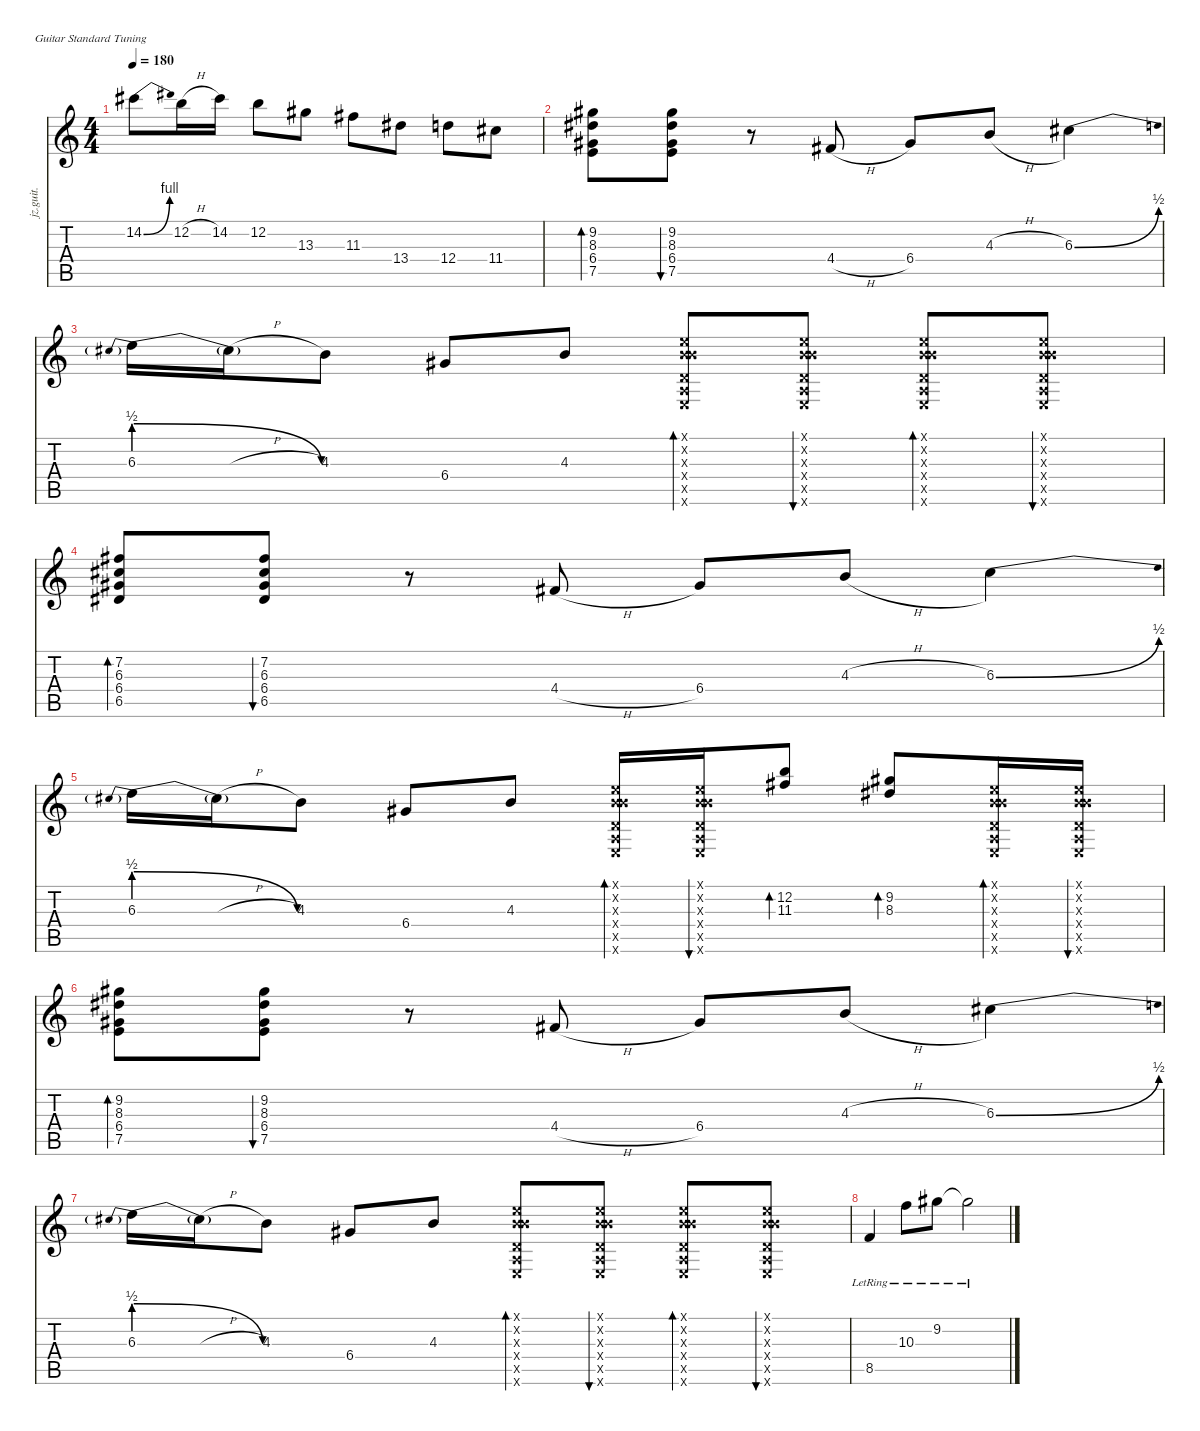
\defaultSystemsLayout 4
\hideDynamics
\bracketExtendMode nobrackets
\otherSystemsTrackNameOrientation horizontal
\track ("音轨 1" "jz.guit.") {instrument electricguitarjazz}
\staff {score tabs}
\tuning (E4 B3 G3 D3 A2 E2)
\ts (4 4)
\tempo 180
\clef g2
\ks c
14.2{be (bend 0 0 60 4) t}.8{dy f} 12.2{h}.16 14.2.16 12.2.8 13.3.8 11.3.8 13.4.8 12.4.8 11.4.8 |
(9.2 8.3 6.4 7.5).8{bd 60} (9.2 8.3 6.4 7.5).8{bu 60} r.8 4.4{h}.8 6.4.8 4.3{h}.8 6.3{be (bend 0 0 15 2)}.4 |
6.3{be (prebendrelease 0 2 60 0)}.16 6.3{h t}.16 4.3.8 6.4.8 4.3.8 (0.1{x} 0.2{x} 4.3{x} 0.4{x} 0.5{x} 0.6{x}).8{bd 60} (0.1{x} 0.2{x} 4.3{x} 0.4{x} 0.5{x} 0.6{x}).8{bu 60} (0.1{x} 0.2{x} 4.3{x} 0.4{x} 0.5{x} 0.6{x}).8{bd 60} (0.1{x} 0.2{x} 4.3{x} 0.4{x} 0.5{x} 0.6{x}).8{bu 60} |
(7.2 6.3 6.4 6.5).8{bd 60} (7.2 6.3 6.4 6.5).8{bu 60} r.8 4.4{h}.8 6.4.8 4.3{h}.8 6.3{be (bend 0 0 15 2)}.4 |
6.3{be (prebendrelease 0 2 60 0)}.16 6.3{h t}.16 4.3.8 6.4.8 4.3.8 (0.1{x} 0.2{x} 4.3{x} 0.4{x} 0.5{x} 0.6{x}).16{bd 60} (0.1{x} 0.2{x} 4.3{x} 0.4{x} 0.5{x} 0.6{x}).16{bu 60} (12.2 11.3).8{bd 60} (9.2 8.3).8{bd 60} (0.1{x} 0.2{x} 4.3{x} 0.4{x} 0.5{x} 0.6{x}).16{bd 60} (0.1{x} 0.2{x} 4.3{x} 0.4{x} 0.5{x} 0.6{x}).16{bu 60} |
(9.2 8.3 6.4 7.5).8{bd 60} (9.2 8.3 6.4 7.5).8{bu 60} r.8 4.4{h}.8 6.4.8 4.3{h}.8 6.3{be (bend 0 0 15 2)}.4 |
6.3{be (prebendrelease 0 2 60 0)}.16 6.3{h t}.16 4.3.8 6.4.8 4.3.8 (0.1{x} 0.2{x} 4.3{x} 0.4{x} 0.5{x} 0.6{x}).8{bd 60} (0.1{x} 0.2{x} 4.3{x} 0.4{x} 0.5{x} 0.6{x}).8{bu 60} (0.1{x} 0.2{x} 4.3{x} 0.4{x} 0.5{x} 0.6{x}).8{bd 60} (0.1{x} 0.2{x} 4.3{x} 0.4{x} 0.5{x} 0.6{x}).8{bu 60} |
8.5{lr}.4 10.3{lr}.8 9.2{lr}.8 9.2{lr t}.2
